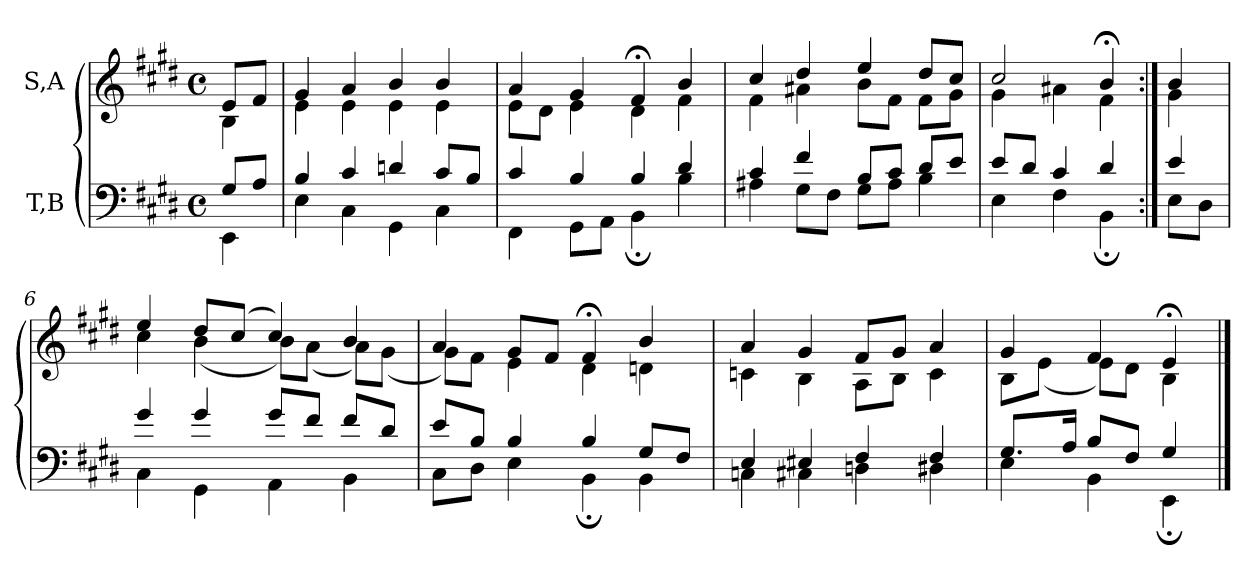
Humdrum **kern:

**kern	**kern
*part2	*part1
*staff2	*staff1
*I"T,B	*I"S,A
*clefF4	*clefG2
*k[f#c#g#d#]	*k[f#c#g#d#]
*M4/4	*M4/4
*met(c)	*met(c)
=	=
*^	*^
8G#L	4EE	8eL	4B
8AJ	.	8f#J	.
=1	=1	=1	=1
4B	4E	4g#	4e
4c#	4C#	4a	4e
4dn	4GG#	4b	4e
8c#L	4C#	4b	4e
8BJ	.	.	.
=2	=2	=2	=2
4c#	4FF#	4a	8eL
.	.	.	8d#J
4B	8GG#L	4g#	4e
.	8AAJ	.	.
4B	4BB;	4f#;<	4d#
4d#	4B	4b	4f#
=3	=3	=3	=3
4c#	4A#X	4cc#	4f#
4f#	8G#L	4dd#	4a#X
.	8F#J	.	.
8BL	8G#L	4ee	8bL
8c#J	8A#J	.	8f#J
8d#L	4B	8dd#L	8f#L
8eJ	.	8cc#J	8g#J
=1058	=1058	=1058	=1058
8eL	4E	2cc#	4g#
8d#J	.	.	.
4c#	4F#	.	4a#X
4d#	4BB;	4b;<	4f#
=1059:|!	=1059:|!	=1059:|!	=1059:|!
4e	8EL	4b	4g#
.	8D#J	.	.
=6	=6	=6	=6
4g#	4C#	4ee	4cc#
4g#	4GG#	8dd#L	(<4b
.	.	(>8cc#J	.
8g#L	4AA	4cc#)	8bL)
8f#J	.	.	(<8aJ
8f#L	4BB	4b	8aL)
8d#J	.	.	(<8g#J
=7	=7	=7	=7
8eL	8C#L	4a	8g#L)
8BJ	8D#J	.	8f#J
4B	4E	8g#L	4e
.	.	8f#J	.
4B	4BB;	4f#;<	4d#
8G#L	4BB	4b	4dn
8F#J	.	.	.
=8	=8	=8	=8
4E	4Cn	4a	4cn
4E#X	4C#X	4g#	4B
4F#	4Dn	8f#L	8AL
.	.	8g#J	8BJ
4F#	4D#X	4a	4c
=9	=9	=9	=9
8.G#L	4E	4g#	8BL
.	.	.	(<8eJ
16AJk	.	.	.
8BL	4BB	4f#	8eL)
8F#J	.	.	8d#J
4G#	4EE;	4e;<	4B
*v	*v	*	*
*	*v	*v
==	==
*-	*-
